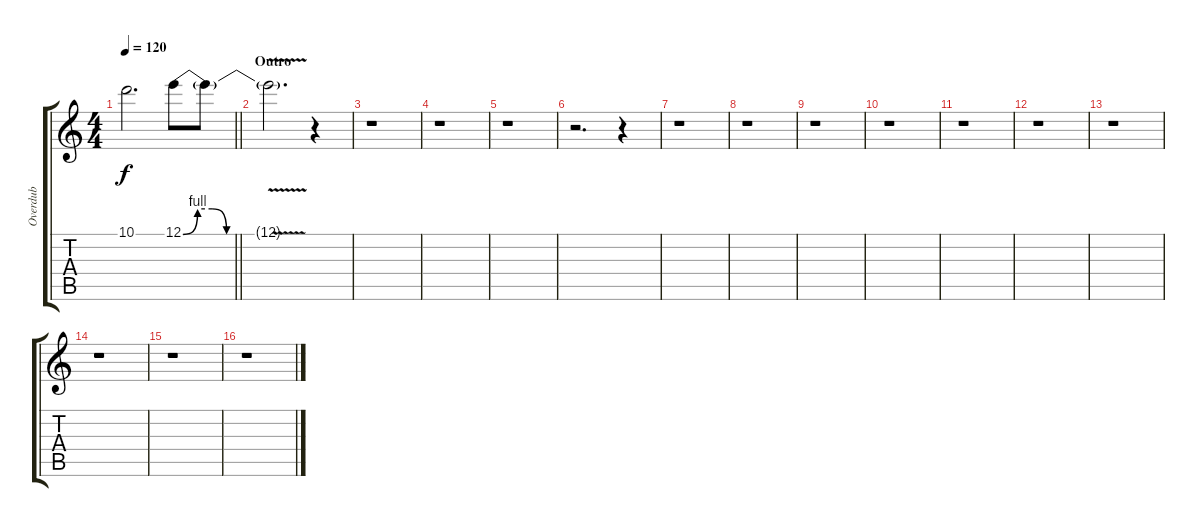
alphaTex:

\track ("Overdub" "Overdub") {instrument distortionguitar}
\staff {score tabs}
\tuning (E4 B3 G3 D3 A2 E2) {hide}
\ts (4 4)
\tempo 120
\clef g2
\barLineRight lightlight
\ks c
10.1.2{d dy f} 12.1{be (custom 0 0 10 4 20 4 30 0 60 0)}.8 12.1{t}.8 |
\section ("" "Outro")
12.1{v t}.2{d} r.4 |
r.1 |
r.1 |
r.1 |
r.2{d} r.4 |
r.1 |
r.1 |
r.1 |
r.1 |
r.1 |
r.1 |
r.1 |
r.1 |
r.1 |
r.1
